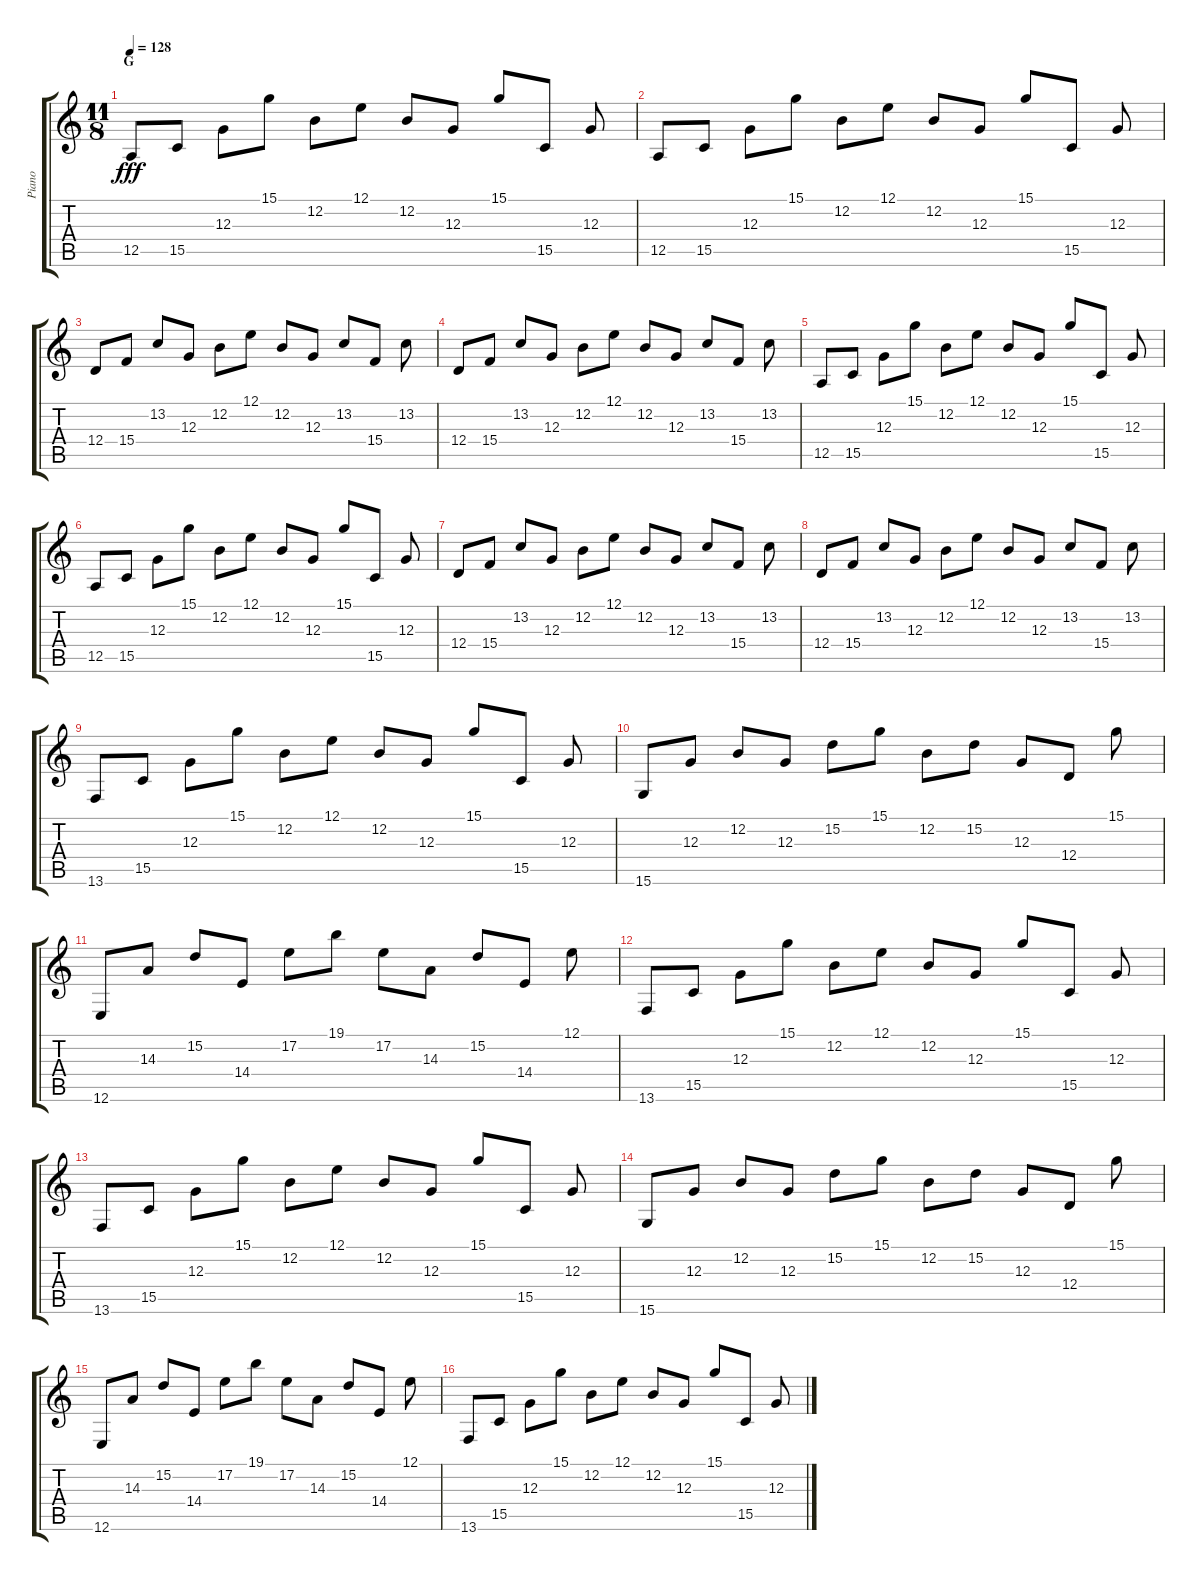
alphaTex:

\track ("Piano" "Piano") {instrument acousticgrandpiano}
\staff {score tabs}
\tuning (E4 B3 G3 D3 A2 E2) {hide}
\ts (11 8)
\section ("" "G")
\tempo 128
\clef g2
\ks c
12.5.8{dy fff} 15.5.8 12.3.8 15.1.8 12.2.8 12.1.8 12.2.8 12.3.8 15.1.8 15.5.8 12.3.8 |
12.5.8 15.5.8 12.3.8 15.1.8 12.2.8 12.1.8 12.2.8 12.3.8 15.1.8 15.5.8 12.3.8 |
12.4.8 15.4.8 13.2.8 12.3.8 12.2.8 12.1.8 12.2.8 12.3.8 13.2.8 15.4.8 13.2.8 |
12.4.8 15.4.8 13.2.8 12.3.8 12.2.8 12.1.8 12.2.8 12.3.8 13.2.8 15.4.8 13.2.8 |
12.5.8 15.5.8 12.3.8 15.1.8 12.2.8 12.1.8 12.2.8 12.3.8 15.1.8 15.5.8 12.3.8 |
12.5.8 15.5.8 12.3.8 15.1.8 12.2.8 12.1.8 12.2.8 12.3.8 15.1.8 15.5.8 12.3.8 |
12.4.8 15.4.8 13.2.8 12.3.8 12.2.8 12.1.8 12.2.8 12.3.8 13.2.8 15.4.8 13.2.8 |
12.4.8 15.4.8 13.2.8 12.3.8 12.2.8 12.1.8 12.2.8 12.3.8 13.2.8 15.4.8 13.2.8 |
13.6.8 15.5.8 12.3.8 15.1.8 12.2.8 12.1.8 12.2.8 12.3.8 15.1.8 15.5.8 12.3.8 |
15.6.8 12.3.8 12.2.8 12.3.8 15.2.8 15.1.8 12.2.8 15.2.8 12.3.8 12.4.8 15.1.8 |
12.6.8 14.3.8 15.2.8 14.4.8 17.2.8 19.1.8 17.2.8 14.3.8 15.2.8 14.4.8 12.1.8 |
13.6.8 15.5.8 12.3.8 15.1.8 12.2.8 12.1.8 12.2.8 12.3.8 15.1.8 15.5.8 12.3.8 |
13.6.8 15.5.8 12.3.8 15.1.8 12.2.8 12.1.8 12.2.8 12.3.8 15.1.8 15.5.8 12.3.8 |
15.6.8 12.3.8 12.2.8 12.3.8 15.2.8 15.1.8 12.2.8 15.2.8 12.3.8 12.4.8 15.1.8 |
12.6.8 14.3.8 15.2.8 14.4.8 17.2.8 19.1.8 17.2.8 14.3.8 15.2.8 14.4.8 12.1.8 |
13.6.8 15.5.8 12.3.8 15.1.8 12.2.8 12.1.8 12.2.8 12.3.8 15.1.8 15.5.8 12.3.8
